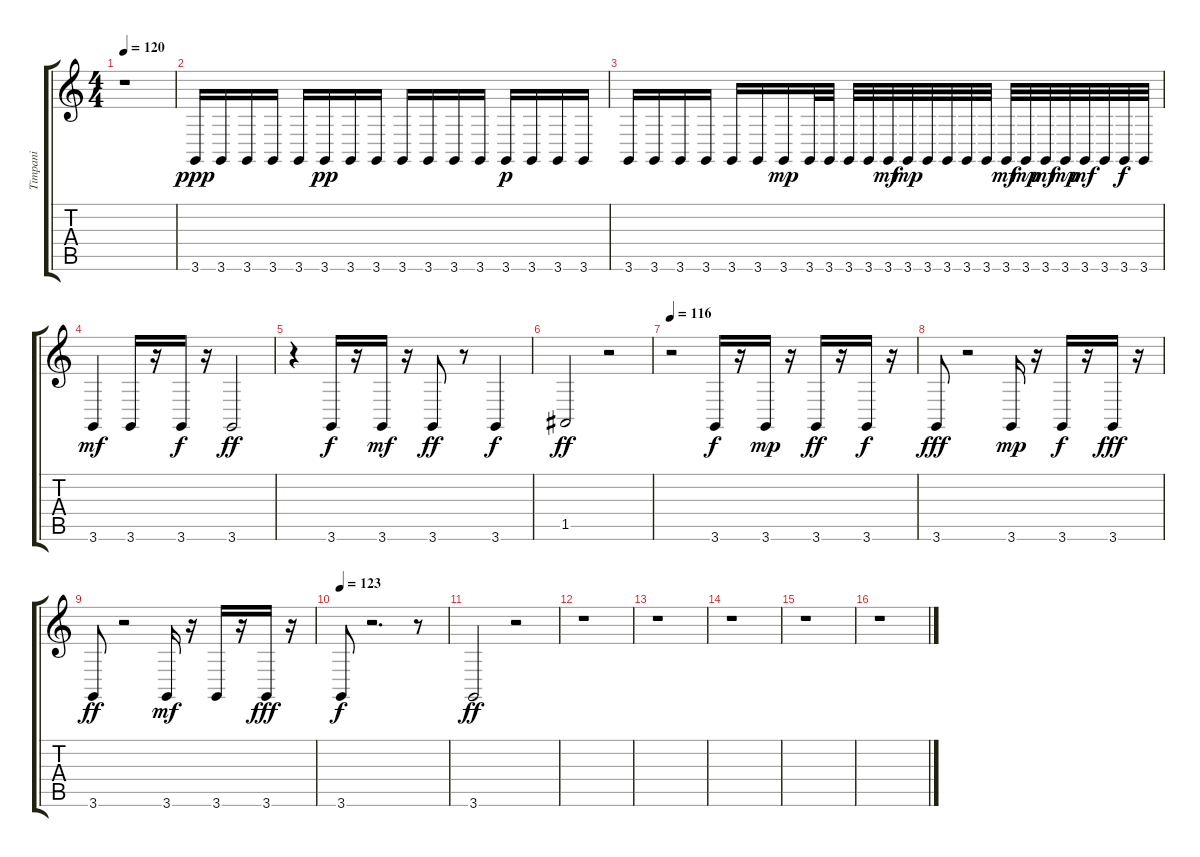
\track ("Timpani" "Timpani") {instrument timpani}
\staff {score tabs}
\tuning (E4 B3 G3 D3 A2 E2) {hide}
\ts (4 4)
\tempo 120
\clef g2
\ks c
r.1{dy ppp instrument timpani} |
3.6.16 3.6.16 3.6.16 3.6.16 3.6.16 3.6.16{dy pp} 3.6.16 3.6.16 3.6.16 3.6.16 3.6.16 3.6.16 3.6.16{dy p} 3.6.16 3.6.16 3.6.16 |
3.6.16 3.6.16 3.6.16 3.6.16 3.6.16 3.6.16 3.6.16{dy mp} 3.6.32 3.6.32 3.6.32 3.6.32 3.6.32{dy mf} 3.6.32{dy mp} 3.6.32 3.6.32 3.6.32 3.6.32 3.6.32{dy mf} 3.6.32{dy mp} 3.6.32{dy mf} 3.6.32{dy mp} 3.6.32{dy mf} 3.6.32 3.6.32{dy f} 3.6.32 |
3.6.4{dy mf} 3.6.16 r.16 3.6.16{dy f} r.16 3.6.2{dy ff} |
r.4 3.6.16{dy f} r.16 3.6.16{dy mf} r.16 3.6.8{dy ff} r.8 3.6.4{dy f} |
1.5.2{dy ff} r.2 |
\tempo 116
r.2 3.6.16{dy f} r.16 3.6.16{dy mp} r.16 3.6.16{dy ff} r.16 3.6.16{dy f} r.16 |
3.6.8{dy fff} r.2 3.6.16{dy mp} r.16 3.6.16{dy f} r.16 3.6.16{dy fff} r.16 |
3.6.8{dy ff} r.2 3.6.16{dy mf} r.16 3.6.16 r.16 3.6.16{dy fff} r.16 |
\tempo 123
3.6.8{dy f} r.2{d} r.8 |
3.6.2{dy ff} r.2 |
r.1 |
r.1 |
r.1 |
r.1 |
r.1
